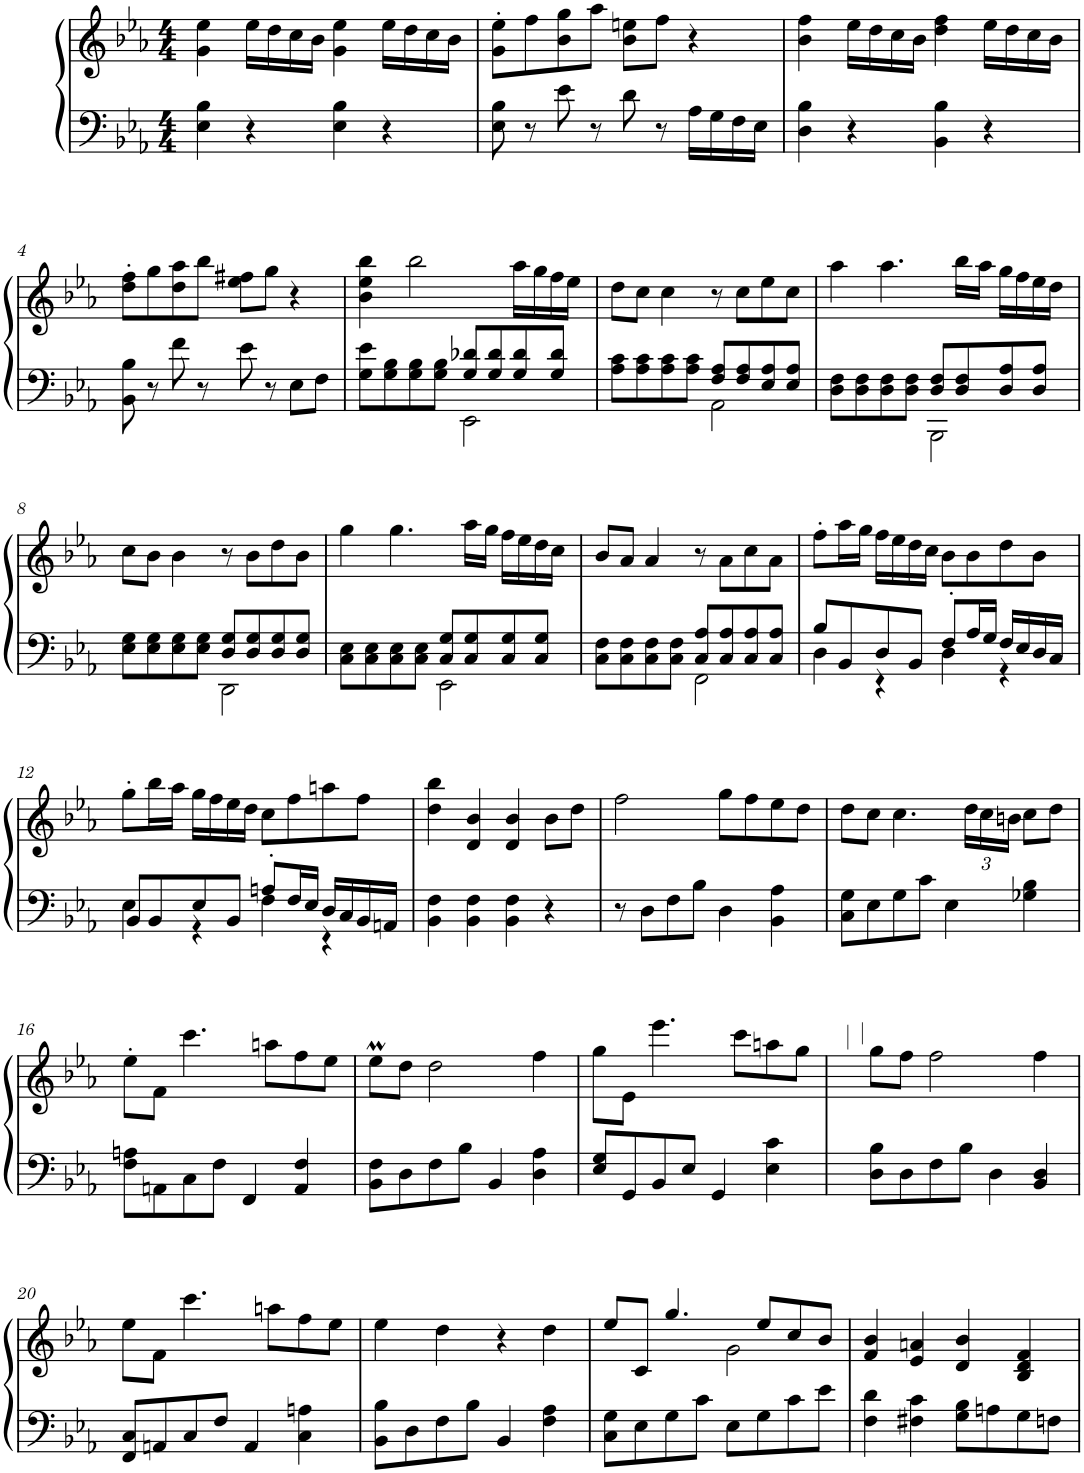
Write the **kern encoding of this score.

**kern	**kern
*part1	*part1
*staff2	*staff1
*I"Piano	*
*I'Pno.	*
*clefF4	*clefG2
*k[b-e-a-]	*k[b-e-a-]
*M4/4	*M4/4
=1	=1
4E-\ 4B-\	4g\ 4ee-\
4r	16ee-\LL
.	16dd\
.	16cc\
.	16b-\JJ
4E-\ 4B-\	4g\ 4ee-\
4r	16ee-\LL
.	16dd\
.	16cc\
.	16b-\JJ
=2	=2
8E-\ 8B-\	8g\' 8ee-\'L
8r	8ff\
8e-\	8b-\ 8gg\
8r	8aa-\J
8d\	8b-\ 8een\L
8r	8ff\J
16A-\LL	4r
16G\	.
16F\	.
16E-\JJ	.
=3	=3
4D\ 4B-\	4b-\ 4ff\
4r	16ee-\LL
.	16dd\
.	16cc\
.	16b-\JJ
4BB-\ 4B-\	4dd\ 4ff\
4r	16ee-\LL
.	16dd\
.	16cc\
.	16b-\JJ
!!LO:LB:g=z
=4	=4
8BB-\ 8B-\	8dd\' 8ff\'L
8r	8gg\
8f\	8dd\ 8aa-\
8r	8bb-\J
8e-\	8ee-\ 8ff#X\L
8r	8gg\J
8E-\L	4r
8F\J	.
=5	=5
*^	*
8G\ 8e-\L	2ryy	4b-\ 4ee-\ 4bb-\
8G\ 8B-\	.	.
8G\ 8B-\	.	2bb-\
8G\ 8B-\J	.	.
8G/ 8d-X/L	2EE-\	.
8G/ 8d-/	.	.
8G/ 8d-/	.	16aa-\LL
.	.	16gg\
8G/ 8d-/J	.	16ff\
.	.	16ee-\JJ
=6	=6	=6
8A-\ 8c\L	2ryy	8dd\L
8A-\ 8c\	.	8cc\J
8A-\ 8c\	.	4cc\
8A-\ 8c\J	.	.
8F/ 8A-/L	2AA-\	8r
8F/ 8A-/	.	8cc\L
8E-/ 8A-/	.	8ee-\
8E-/ 8A-/J	.	8cc\J
=7	=7	=7
8D\ 8F\L	2ryy	4aa-\
8D\ 8F\	.	.
8D\ 8F\	.	4.aa-\
8D\ 8F\J	.	.
8D/ 8F/L	2BBB-\	.
8D/ 8F/	.	16bb-\LL
.	.	16aa-\JJ
8D/ 8A-/	.	16gg\LL
.	.	16ff\
8D/ 8A-/J	.	16ee-\
.	.	16dd\JJ
!!LO:LB:g=z
=8	=8	=8
8E-\ 8G\L	2ryy	8cc\L
8E-\ 8G\	.	8b-\J
8E-\ 8G\	.	4b-\
8E-\ 8G\J	.	.
8D/ 8G/L	2DD\	8r
8D/ 8G/	.	8b-\L
8D/ 8G/	.	8dd\
8D/ 8G/J	.	8b-\J
=9	=9	=9
8C\ 8E-\L	2ryy	4gg\
8C\ 8E-\	.	.
8C\ 8E-\	.	4.gg\
8C\ 8E-\J	.	.
8C/ 8G/L	2EE-\	.
8C/ 8G/	.	16aa-\LL
.	.	16gg\JJ
8C/ 8G/	.	16ff\LL
.	.	16ee-\
8C/ 8G/J	.	16dd\
.	.	16cc\JJ
=10	=10	=10
8C\ 8F\L	2ryy	8b-/L
8C\ 8F\	.	8a-/J
8C\ 8F\	.	4a-/
8C\ 8F\J	.	.
8C/ 8A-/L	2FF\	8r
8C/ 8A-/	.	8a-\L
8C/ 8A-/	.	8cc\
8C/ 8A-/J	.	8a-\J
=11	=11	=11
8B-/L	4D\	8ff'\L
8BB-/	.	16aa-\L
.	.	16gg\JJ
8D/	4r	16ff\LL
.	.	16ee-\
8BB-/J	.	16dd\
.	.	16cc\JJ
8F'/L	4D\	8b-\L
16A-/L	.	8b-\
16G/JJ	.	.
16F/LL	4r	8dd\
16E-/	.	.
16D/	.	8b-\J
16C/JJ	.	.
!!LO:LB:g=z
=12	=12	=12
8BB-/L	4E-\	8gg'\L
8BB-/	.	16bb-\L
.	.	16aa-\JJ
8E-/	4r	16gg\LL
.	.	16ff\
8BB-/J	.	16ee-\
.	.	16dd\JJ
8An'/L	4F\	8cc\L
16F/L	.	8ff\
16E-/JJ	.	.
16D/LL	4r	8aan\
16C/	.	.
16BB-/	.	8ff\J
16AAn/JJ	.	.
*v	*v	*
=13	=13
4BB-\ 4F\	4dd\ 4bb-\
4BB-\ 4F\	4d/ 4b-/
4BB-\ 4F\	4d/ 4b-/
4r	8b-\L
.	8dd\J
=14	=14
8r	2ff\
8D\L	.
8F\	.
8B-\J	.
4D\	8gg\L
.	8ff\
4BB-\ 4A-\	8ee-\
.	8dd\J
=15	=15
8C\ 8G\L	8dd\L
8E-\	8cc\J
8G\	4.cc\
8c\J	.
4E-\	.
*	*Xbrackettup
.	24dd\LL
.	24cc\
.	24bn\JJ
4G-X\ 4B-\	8cc\L
.	8dd\J
!!LO:LB:g=z
=16	=16
8F\ 8An\L	8ee-'\L
8AAn\	8f\J
8C\	4.ccc\
8F\J	.
4FF/	.
.	8aan\L
4AA/ 4F/	8ff\
.	8ee-\J
=17	=17
8BB-\ 8F\L	8ee-M\L
8D\	8dd\J
8F\	2dd\
8B-\J	.
4BB-/	.
4D\ 4A-\	4ff\
=18	=18
8E-/ 8G/L	8gg\L
8GG/	8e-\J
8BB-/	4.eee-\
8E-/J	.
4GG/	.
.	8ccc\L
4E-\ 4c\	8aan\
.	8gg\J
=19	=19
.	32qgg/LLL
.	32qaan/JJJ
8D\ 8B-\L	8gg\L
8D\	8ff\J
8F\	2ff\
8B-\J	.
4D\	.
4BB-/ 4D/	4ff\
!!LO:LB:g=z
=20	=20
8FF/ 8C/L	8ee-\L
8AAn/	8f\J
8C/	4.ccc\
8F/J	.
4AA/	.
.	8aan\L
4C\ 4An\	8ff\
.	8ee-\J
=21	=21
8BB-\ 8B-\L	4ee-\
8D\	.
8F\	4dd\
8B-\J	.
4BB-/	4r
4F\ 4A-\	4dd\
=22	=22
*	*^
8C\ 8G\L	8ee-/L	2ryy
8E-\	8c/J	.
8G\	4.gg/	.
8c\J	.	.
8E-\L	.	2g\
8G\	8ee-/L	.
8c\	8cc/	.
8e-\J	8b-/J	.
*	*v	*v
=23	=23
4F\ 4d\	4f/ 4b-/
4F#X\ 4c\	4e-/ 4an/
8G\ 8B-\L	4d/ 4b-/
8An\	.
8G\	4B-/ 4d/ 4f/
8Fn\J	.
=	=
*-	*-
